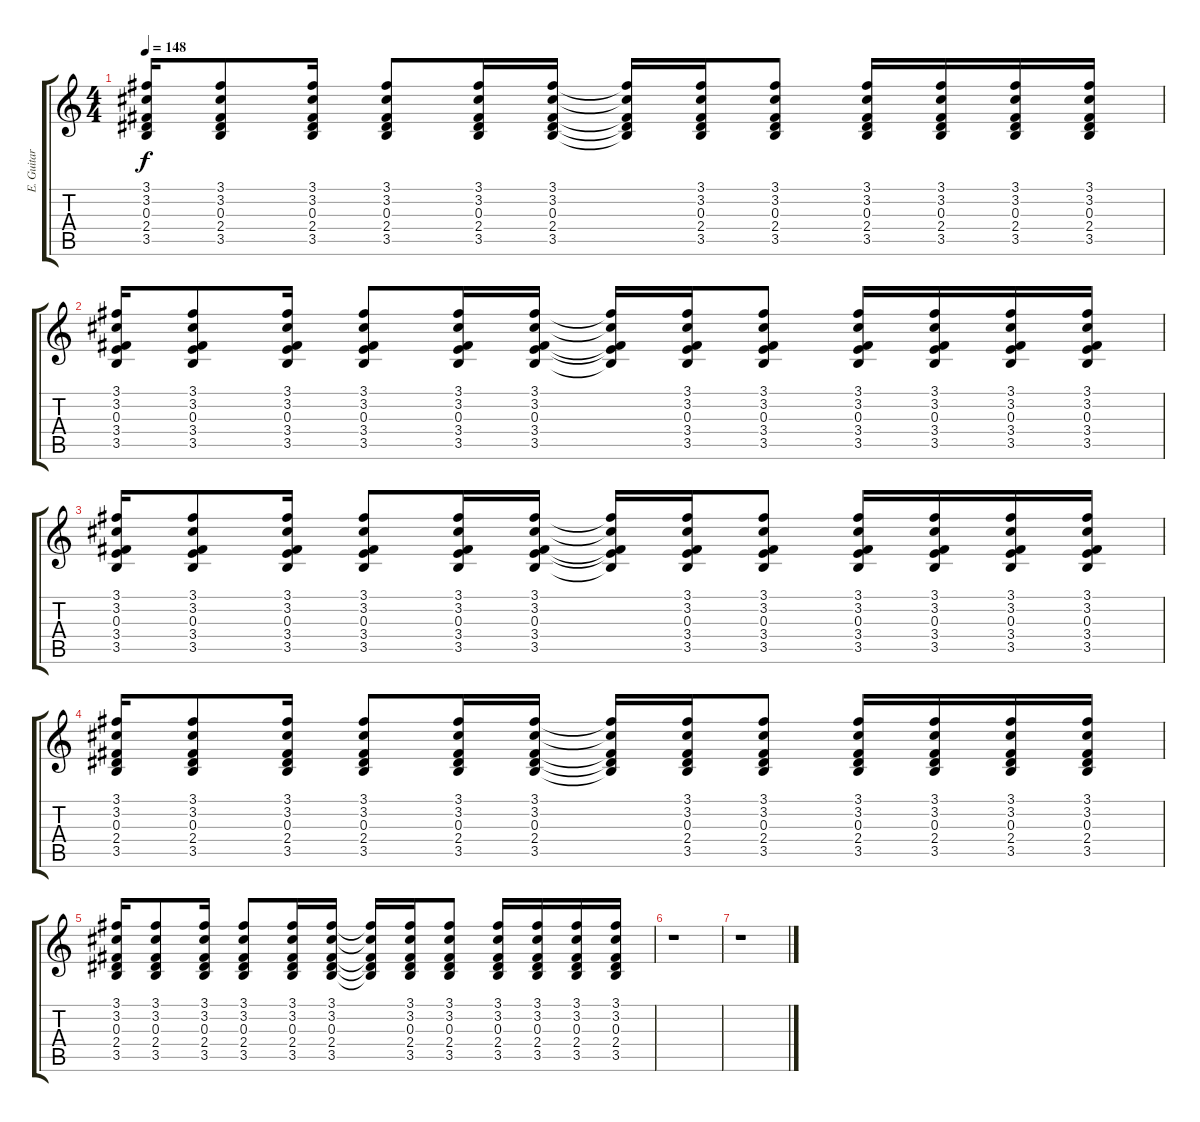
\track ("E. Guitar III (L. Channel)" "E. Guitar ") {instrument overdrivenguitar}
\staff {score tabs}
\tuning (Eb4 Bb3 Gb3 Db3 Ab2 Eb2) {hide}
\ts (4 4)
\tempo 148
\clef g2
\ks c
(3.1 3.2 0.3 2.4 3.5).16{dy f} (3.1 3.2 0.3 2.4 3.5).8 (3.1 3.2 0.3 2.4 3.5).16 (3.1 3.2 0.3 2.4 3.5).8 (3.1 3.2 0.3 2.4 3.5).16 (3.1 3.2 0.3 2.4 3.5).16 (3.1{t} 3.2{t} 0.3{t} 2.4{t} 3.5{t}).16 (3.1 3.2 0.3 2.4 3.5).16 (3.1 3.2 0.3 2.4 3.5).8 (3.1 3.2 0.3 2.4 3.5).16 (3.1 3.2 0.3 2.4 3.5).16 (3.1 3.2 0.3 2.4 3.5).16 (3.1 3.2 0.3 2.4 3.5).16 |
(3.1 3.2 0.3 3.4 3.5).16 (3.1 3.2 0.3 3.4 3.5).8 (3.1 3.2 0.3 3.4 3.5).16 (3.1 3.2 0.3 3.4 3.5).8 (3.1 3.2 0.3 3.4 3.5).16 (3.1 3.2 0.3 3.4 3.5).16 (3.1{t} 3.2{t} 0.3{t} 3.4{t} 3.5{t}).16 (3.1 3.2 0.3 3.4 3.5).16 (3.1 3.2 0.3 3.4 3.5).8 (3.1 3.2 0.3 3.4 3.5).16 (3.1 3.2 0.3 3.4 3.5).16 (3.1 3.2 0.3 3.4 3.5).16 (3.1 3.2 0.3 3.4 3.5).16 |
(3.1 3.2 0.3 3.4 3.5).16 (3.1 3.2 0.3 3.4 3.5).8 (3.1 3.2 0.3 3.4 3.5).16 (3.1 3.2 0.3 3.4 3.5).8 (3.1 3.2 0.3 3.4 3.5).16 (3.1 3.2 0.3 3.4 3.5).16 (3.1{t} 3.2{t} 0.3{t} 3.4{t} 3.5{t}).16 (3.1 3.2 0.3 3.4 3.5).16 (3.1 3.2 0.3 3.4 3.5).8 (3.1 3.2 0.3 3.4 3.5).16 (3.1 3.2 0.3 3.4 3.5).16 (3.1 3.2 0.3 3.4 3.5).16 (3.1 3.2 0.3 3.4 3.5).16 |
(3.1 3.2 0.3 2.4 3.5).16 (3.1 3.2 0.3 2.4 3.5).8 (3.1 3.2 0.3 2.4 3.5).16 (3.1 3.2 0.3 2.4 3.5).8 (3.1 3.2 0.3 2.4 3.5).16 (3.1 3.2 0.3 2.4 3.5).16 (3.1{t} 3.2{t} 0.3{t} 2.4{t} 3.5{t}).16 (3.1 3.2 0.3 2.4 3.5).16 (3.1 3.2 0.3 2.4 3.5).8 (3.1 3.2 0.3 2.4 3.5).16 (3.1 3.2 0.3 2.4 3.5).16 (3.1 3.2 0.3 2.4 3.5).16 (3.1 3.2 0.3 2.4 3.5).16 |
(3.1 3.2 0.3 2.4 3.5).16 (3.1 3.2 0.3 2.4 3.5).8 (3.1 3.2 0.3 2.4 3.5).16 (3.1 3.2 0.3 2.4 3.5).8 (3.1 3.2 0.3 2.4 3.5).16 (3.1 3.2 0.3 2.4 3.5).16 (3.1{t} 3.2{t} 0.3{t} 2.4{t} 3.5{t}).16 (3.1 3.2 0.3 2.4 3.5).16 (3.1 3.2 0.3 2.4 3.5).8 (3.1 3.2 0.3 2.4 3.5).16 (3.1 3.2 0.3 2.4 3.5).16 (3.1 3.2 0.3 2.4 3.5).16 (3.1 3.2 0.3 2.4 3.5).16 |
r.1 |
r.1
